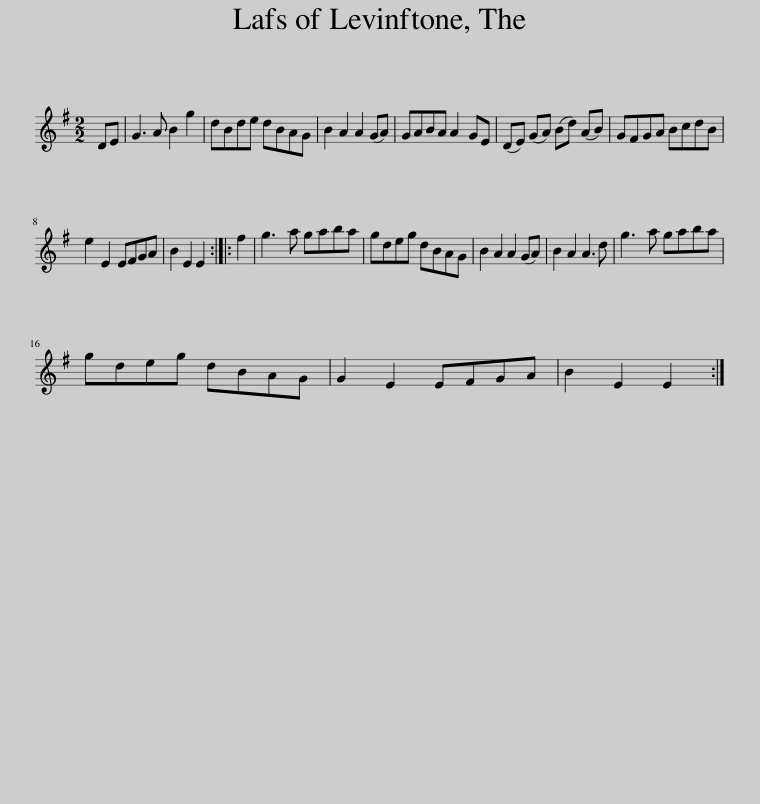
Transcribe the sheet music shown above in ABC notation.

X:1
L:1/8
M:2/2
I:linebreak $
K:G
V:1 treble
V:1
 DE | G3 A B2 g2 | dBde dBAG | B2 A2 A2 (GA) | GABA A2 GE | %5
 (DE) (GA) (Bd) (AB) | GFGA BcdB |$ e2 E2 EFGA | B2 E2 E2 :: f2 | %10
 g3 a gaba | gdeg dBAG | B2 A2 A2 (GA) | B2 A2 A3 d | g3 a gaba |$ %15
 gdeg dBAG | G2 E2 EFGA | B2 E2 E2 :| %18
